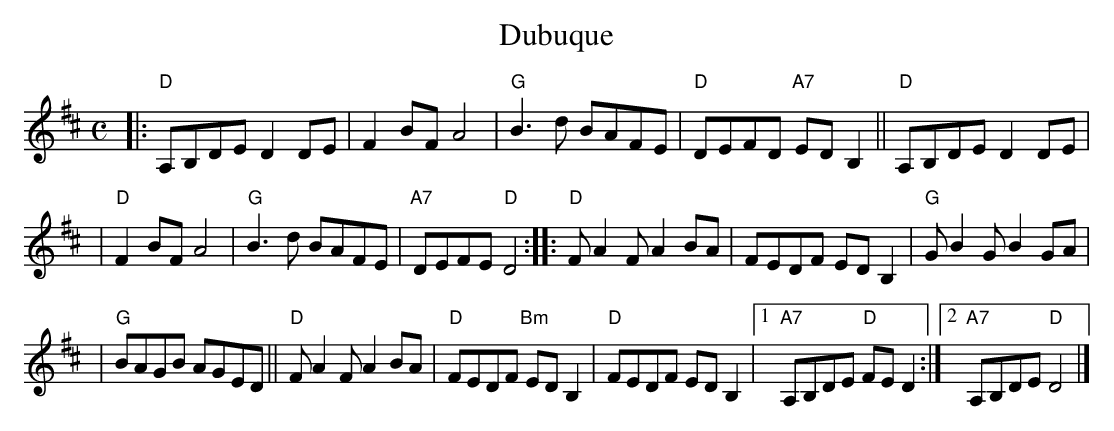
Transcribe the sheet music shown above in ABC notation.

X:1
T: Dubuque
M: C
L: 1/8
K: D
|: "D"A,B,DE D2DE | F2BF A4 \
| "G"B3d BAFE | "D"DEFD "A7"EDB,2 || "D"A,B,DE D2DE |
| "D"F2BF A4 | "G"B3d BAFE | "A7"DEFE "D"D4 \
::"D"FA2F A2BA | FEDF EDB,2 | "G"GB2G B2GA |
| "G"BAGB AGED || "D"FA2F A2BA | "D"FEDF "Bm"EDB,2 \
| "D"FEDF EDB,2 |1 "A7"A,B,DE "D"FED2 :|2 "A7"A,B,DE "D"D4 |]
